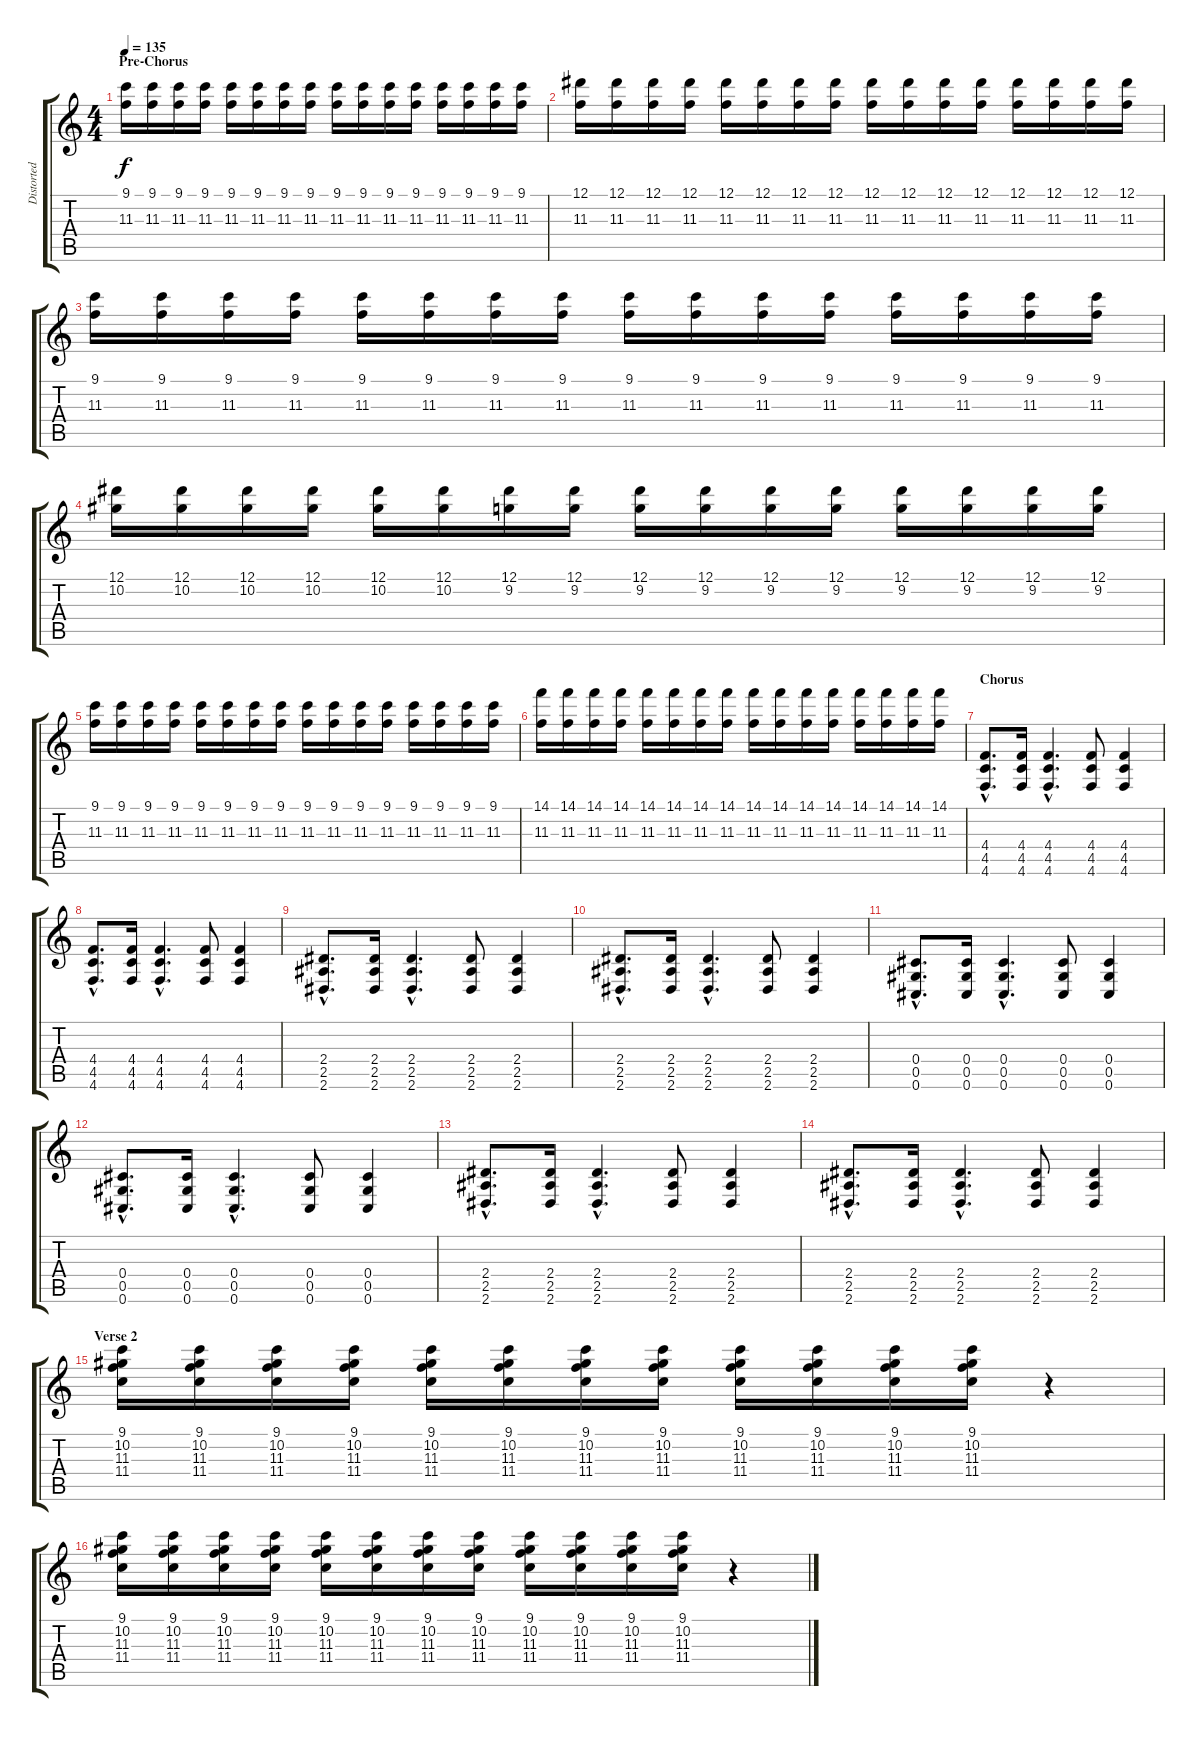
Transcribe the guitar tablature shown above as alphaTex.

\track ("Distorted Guitar" "Distorted ") {instrument distortionguitar}
\staff {score tabs}
\tuning (Eb4 Bb3 Gb3 Db3 Ab2 Db2) {hide}
\ts (4 4)
\section ("" "Pre-Chorus")
\tempo 135
\clef g2
\ks c
(9.1 11.3).16{dy f} (9.1 11.3).16 (9.1 11.3).16 (9.1 11.3).16 (9.1 11.3).16 (9.1 11.3).16 (9.1 11.3).16 (9.1 11.3).16 (9.1 11.3).16 (9.1 11.3).16 (9.1 11.3).16 (9.1 11.3).16 (9.1 11.3).16 (9.1 11.3).16 (9.1 11.3).16 (9.1 11.3).16 |
(12.1 11.3).16 (12.1 11.3).16 (12.1 11.3).16 (12.1 11.3).16 (12.1 11.3).16 (12.1 11.3).16 (12.1 11.3).16 (12.1 11.3).16 (12.1 11.3).16 (12.1 11.3).16 (12.1 11.3).16 (12.1 11.3).16 (12.1 11.3).16 (12.1 11.3).16 (12.1 11.3).16 (12.1 11.3).16 |
(9.1 11.3).16 (9.1 11.3).16 (9.1 11.3).16 (9.1 11.3).16 (9.1 11.3).16 (9.1 11.3).16 (9.1 11.3).16 (9.1 11.3).16 (9.1 11.3).16 (9.1 11.3).16 (9.1 11.3).16 (9.1 11.3).16 (9.1 11.3).16 (9.1 11.3).16 (9.1 11.3).16 (9.1 11.3).16 |
(12.1 10.2).16 (12.1 10.2).16 (12.1 10.2).16 (12.1 10.2).16 (12.1 10.2).16 (12.1 10.2).16 (12.1 9.2).16 (12.1 9.2).16 (12.1 9.2).16 (12.1 9.2).16 (12.1 9.2).16 (12.1 9.2).16 (12.1 9.2).16 (12.1 9.2).16 (12.1 9.2).16 (12.1 9.2).16 |
(9.1 11.3).16 (9.1 11.3).16 (9.1 11.3).16 (9.1 11.3).16 (9.1 11.3).16 (9.1 11.3).16 (9.1 11.3).16 (9.1 11.3).16 (9.1 11.3).16 (9.1 11.3).16 (9.1 11.3).16 (9.1 11.3).16 (9.1 11.3).16 (9.1 11.3).16 (9.1 11.3).16 (9.1 11.3).16 |
(14.1 11.3).16 (14.1 11.3).16 (14.1 11.3).16 (14.1 11.3).16 (14.1 11.3).16 (14.1 11.3).16 (14.1 11.3).16 (14.1 11.3).16 (14.1 11.3).16 (14.1 11.3).16 (14.1 11.3).16 (14.1 11.3).16 (14.1 11.3).16 (14.1 11.3).16 (14.1 11.3).16 (14.1 11.3).16 |
\section ("" "Chorus")
(4.4{hac} 4.5{hac} 4.6{hac}).8{d} (4.4 4.5 4.6).16 (4.4{hac} 4.5{hac} 4.6{hac}).4{d} (4.4 4.5 4.6).8 (4.4 4.5 4.6).4 |
(4.4{hac} 4.5{hac} 4.6{hac}).8{d} (4.4 4.5 4.6).16 (4.4{hac} 4.5{hac} 4.6{hac}).4{d} (4.4 4.5 4.6).8 (4.4 4.5 4.6).4 |
(2.4{hac} 2.5{hac} 2.6{hac}).8{d} (2.4 2.5 2.6).16 (2.4{hac} 2.5{hac} 2.6{hac}).4{d} (2.4 2.5 2.6).8 (2.4 2.5 2.6).4 |
(2.4{hac} 2.5{hac} 2.6{hac}).8{d} (2.4 2.5 2.6).16 (2.4{hac} 2.5{hac} 2.6{hac}).4{d} (2.4 2.5 2.6).8 (2.4 2.5 2.6).4 |
(0.4{hac} 0.5{hac} 0.6{hac}).8{d} (0.4 0.5 0.6).16 (0.4{hac} 0.5{hac} 0.6{hac}).4{d} (0.4 0.5 0.6).8 (0.4 0.5 0.6).4 |
(0.4{hac} 0.5{hac} 0.6{hac}).8{d} (0.4 0.5 0.6).16 (0.4{hac} 0.5{hac} 0.6{hac}).4{d} (0.4 0.5 0.6).8 (0.4 0.5 0.6).4 |
(2.4{hac} 2.5{hac} 2.6{hac}).8{d} (2.4 2.5 2.6).16 (2.4{hac} 2.5{hac} 2.6{hac}).4{d} (2.4 2.5 2.6).8 (2.4 2.5 2.6).4 |
(2.4{hac} 2.5{hac} 2.6{hac}).8{d} (2.4 2.5 2.6).16 (2.4{hac} 2.5{hac} 2.6{hac}).4{d} (2.4 2.5 2.6).8 (2.4 2.5 2.6).4 |
\section ("" "Verse 2")
(9.1 10.2 11.3 11.4).16 (9.1 10.2 11.3 11.4).16 (9.1 10.2 11.3 11.4).16 (9.1 10.2 11.3 11.4).16 (9.1 10.2 11.3 11.4).16 (9.1 10.2 11.3 11.4).16 (9.1 10.2 11.3 11.4).16 (9.1 10.2 11.3 11.4).16 (9.1 10.2 11.3 11.4).16 (9.1 10.2 11.3 11.4).16 (9.1 10.2 11.3 11.4).16 (9.1 10.2 11.3 11.4).16 r.4 |
(9.1 10.2 11.3 11.4).16 (9.1 10.2 11.3 11.4).16 (9.1 10.2 11.3 11.4).16 (9.1 10.2 11.3 11.4).16 (9.1 10.2 11.3 11.4).16 (9.1 10.2 11.3 11.4).16 (9.1 10.2 11.3 11.4).16 (9.1 10.2 11.3 11.4).16 (9.1 10.2 11.3 11.4).16 (9.1 10.2 11.3 11.4).16 (9.1 10.2 11.3 11.4).16 (9.1 10.2 11.3 11.4).16 r.4
